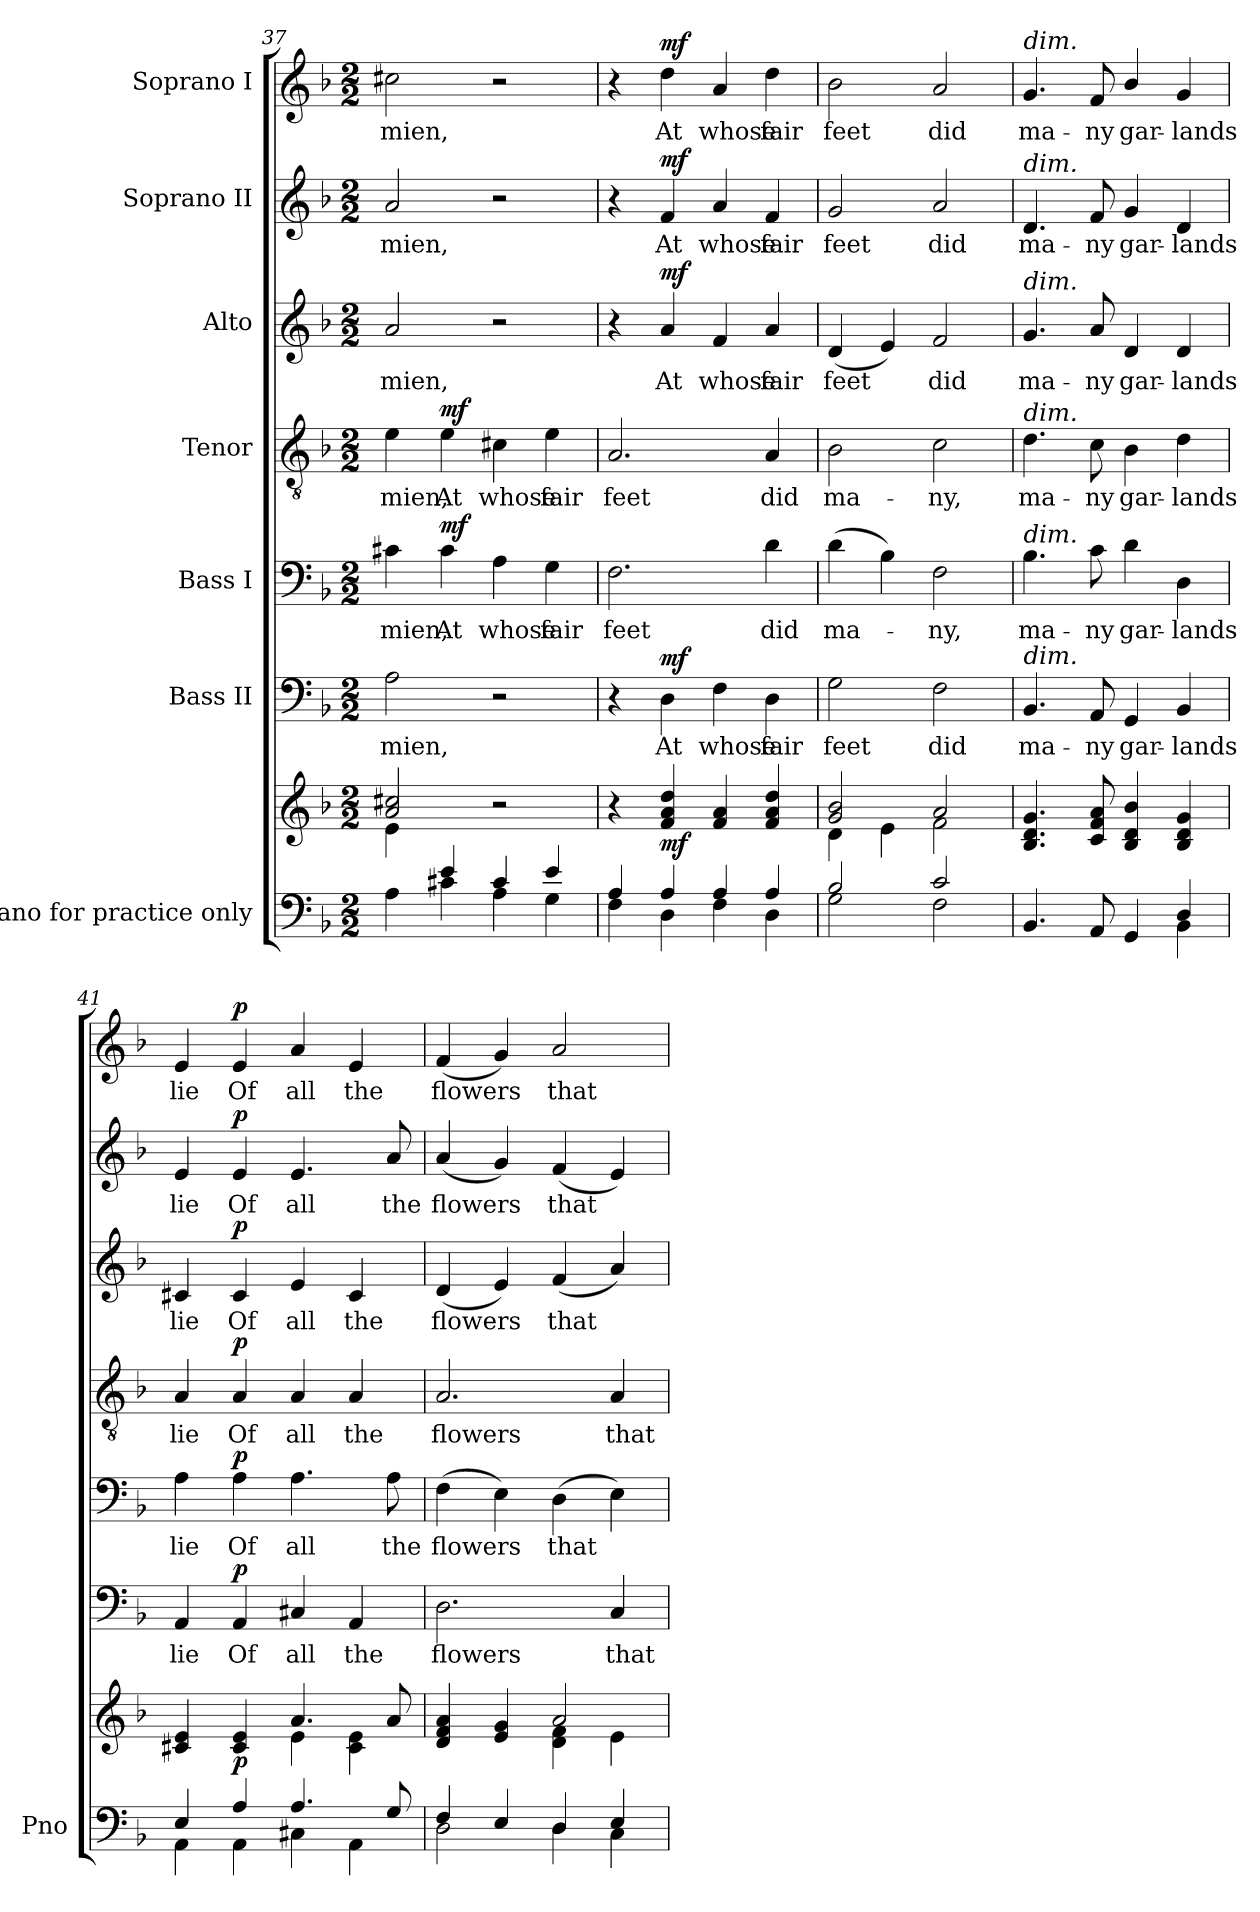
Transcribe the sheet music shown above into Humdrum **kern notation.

**kern	**kern	**dynam	**kern	**text	**dynam	**kern	**text	**dynam	**kern	**text	**dynam	**kern	**text	**dynam	**kern	**text	**dynam	**kern	**text	**dynam
*part7	*part7	*part7	*part6	*part6	*part6	*part5	*part5	*part5	*part4	*part4	*part4	*part3	*part3	*part3	*part2	*part2	*part2	*part1	*part1	*part1
*staff8	*staff7	*staff7/8	*staff6	*staff6	*staff6	*staff5	*staff5	*staff5	*staff4	*staff4	*staff4	*staff3	*staff3	*staff3	*staff2	*staff2	*staff2	*staff1	*staff1	*staff1
*I"Piano for practice only	*	*	*I"Bass II	*	*	*I"Bass I	*	*	*I"Tenor	*	*	*I"Alto	*	*	*I"Soprano II	*	*	*I"Soprano I	*	*
*I'Pno	*	*	*	*	*	*	*	*	*	*	*	*	*	*	*	*	*	*	*	*
*clefF4	*clefG2	*	*clefF4	*	*	*clefF4	*	*	*clefGv2	*	*	*clefG2	*	*	*clefG2	*	*	*clefG2	*	*
*k[b-]	*k[b-]	*	*k[b-]	*	*	*k[b-]	*	*	*k[b-]	*	*	*k[b-]	*	*	*k[b-]	*	*	*k[b-]	*	*
*M2/2	*M2/2	*	*M2/2	*	*	*M2/2	*	*	*M2/2	*	*	*M2/2	*	*	*M2/2	*	*	*M2/2	*	*
=37	=37	=37	=37	=37	=37	=37	=37	=37	=37	=37	=37	=37	=37	=37	=37	=37	=37	=37	=37	=37
*^	*^	*	*	*	*	*	*	*	*	*	*	*	*	*	*	*	*	*	*	*
4A\	4ryy	2a/ 2cc#X/	4e\	.	2A\	mien,	.	4c#X\	mien,	.	4e\	mien,	.	2a/	mien,	.	2a/	mien,	.	2cc#X\	mien,	.
!	!	!	!	!	!	!	!	!	!	!LO:DY:a	!	!	!LO:DY:a	!	!	!	!	!	!	!	!	!
4e/	4c#X\	.	2.ryy	.	.	.	.	4c#\	At	mf	4e\	At	mf	.	.	.	.	.	.	.	.	.
4c#/	4A\	2r	.	.	2r	.	.	4A\	whose	.	4c#X\	whose	.	2r	.	.	2r	.	.	2r	.	.
4e/	4G\	.	.	.	.	.	.	4G\	fair	.	4e\	fair	.	.	.	.	.	.	.	.	.	.
*	*	*v	*v	*	*	*	*	*	*	*	*	*	*	*	*	*	*	*	*	*	*	*
=38	=38	=38	=38	=38	=38	=38	=38	=38	=38	=38	=38	=38	=38	=38	=38	=38	=38	=38	=38	=38	=38
*	*^	*	*	*	*	*	*	*	*	*	*	*	*	*	*	*	*	*	*	*	*
4A/	4F\	4ryy	4r	.	4r	.	.	2.F\	feet	.	2.A/	feet	.	4r	.	.	4r	.	.	4r	.	.
!	!	!	!	!LO:DY:b	!	!	!LO:DY:a	!	!	!	!	!	!	!	!	!LO:DY:a	!	!	!LO:DY:a	!	!	!LO:DY:a
4A/	2.ryy	4D\	4f/ 4a/ 4dd/	mf	4D\	At	mf	.	.	.	.	.	.	4a/	At	mf	4f/	At	mf	4dd\	At	mf
4A/	.	4F\	4f/ 4a/	.	4F\	whose	.	.	.	.	.	.	.	4f/	whose	.	4a/	whose	.	4a/	whose	.
4A/	.	4D\	4f/ 4a/ 4dd/	.	4D\	fair	.	4d\	did	.	4A/	did	.	4a/	fair	.	4f/	fair	.	4dd\	fair	.
*	*v	*v	*	*	*	*	*	*	*	*	*	*	*	*	*	*	*	*	*	*	*	*
=39	=39	=39	=39	=39	=39	=39	=39	=39	=39	=39	=39	=39	=39	=39	=39	=39	=39	=39	=39	=39	=39
*	*	*^	*	*	*	*	*	*	*	*	*	*	*	*	*	*	*	*	*	*	*
2B-/	2G\	2g/ 2b-/	4d\	.	2G\	feet	.	(4d\	ma-	.	2B-\	ma-	.	(4d/	feet	.	2g/	feet	.	2b-\	feet	.
.	.	.	4e\	.	.	.	.	4B-\)	.	.	.	.	.	4e/)	.	.	.	.	.	.	.	.
2c/	2F\	2a/	2f\	.	2F\	did	.	2F\	-ny,	.	2c\	-ny,	.	2f/	did	.	2a/	did	.	2a/	did	.
=40	=40	=40	=40	=40	=40	=40	=40	=40	=40	=40	=40	=40	=40	=40	=40	=40	=40	=40	=40	=40	=40	=40
!	!	!	!	!	!	!	!	!	!	!	!	!	!	!	!	!	!	!	!	!LO:TX:a:i:t=dim.	!	!
!	!	!	!	!	!	!	!	!	!	!	!	!	!	!	!	!	!LO:TX:a:i:t=dim.	!	!	!	!	!
!	!	!	!	!	!	!	!	!	!	!	!	!	!	!LO:TX:a:i:t=dim.	!	!	!	!	!	!	!	!
!	!	!	!	!	!	!	!	!	!	!	!LO:TX:a:i:t=dim.	!	!	!	!	!	!	!	!	!	!	!
!	!	!	!	!	!	!	!	!LO:TX:a:i:t=dim.	!	!	!	!	!	!	!	!	!	!	!	!	!	!
!	!	!	!	!	!LO:TX:a:i:t=dim.	!	!	!	!	!	!	!	!	!	!	!	!	!	!	!	!	!
!	!	!LO:TX:b:i:t=dim.	!	!	!	!	!	!	!	!	!	!	!	!	!	!	!	!	!	!	!	!
*	*	*v	*v	*	*	*	*	*	*	*	*	*	*	*	*	*	*	*	*	*	*	*
4.BB-/	2.ryy	4.B-/ 4.d/ 4.g/	.	4.BB-/	ma-	.	4.B-\	ma-	.	4.d\	ma-	.	4.g/	ma-	.	4.d/	ma-	.	4.g/	ma-	.
8AA/	.	8c/ 8f/ 8a/	.	8AA/	-ny	.	8c\	-ny	.	8c\	-ny	.	8a/	-ny	.	8f/	-ny	.	8f/	-ny	.
4GG/	.	4B-/ 4d/ 4b-/	.	4GG/	gar-	.	4d\	gar-	.	4B-\	gar-	.	4d/	gar-	.	4g/	gar-	.	4b-/	gar-	.
4D/	4BB-\	4B-/ 4d/ 4g/	.	4BB-/	-lands	.	4D\	-lands	.	4d\	-lands	.	4d/	-lands	.	4d/	-lands	.	4g/	-lands	.
=41	=41	=41	=41	=41	=41	=41	=41	=41	=41	=41	=41	=41	=41	=41	=41	=41	=41	=41	=41	=41	=41
*	*	*^	*	*	*	*	*	*	*	*	*	*	*	*	*	*	*	*	*	*	*
4E/	4AA\	4c#X/ 4e/	2ryy	.	4AA/	lie	.	4A\	lie	.	4A/	lie	.	4c#X/	lie	.	4e/	lie	.	4e/	lie	.
!	!	!	!	!LO:DY:b	!	!	!LO:DY:a	!	!	!LO:DY:a	!	!	!LO:DY:a	!	!	!LO:DY:a	!	!	!LO:DY:a	!	!	!LO:DY:a
4A/	4AA\	4c#/ 4e/	.	p	4AA/	Of	p	4A\	Of	p	4A/	Of	p	4c#/	Of	p	4e/	Of	p	4e/	Of	p
4.A/	4C#X\	4.a/	4e\	.	4C#X/	all	.	4.A\	all	.	4A/	all	.	4e/	all	.	4.e/	all	.	4a/	all	.
.	4AA\	.	4c#\ 4e\	.	4AA/	the	.	.	.	.	4A/	the	.	4c#/	the	.	.	.	.	4e/	the	.
8G/	.	8a/	.	.	.	.	.	8A\	the	.	.	.	.	.	.	.	8a/	the	.	.	.	.
=42	=42	=42	=42	=42	=42	=42	=42	=42	=42	=42	=42	=42	=42	=42	=42	=42	=42	=42	=42	=42	=42	=42
*	*^	*	*	*	*	*	*	*	*	*	*	*	*	*	*	*	*	*	*	*	*	*
4F/	2.ryy	2D\	4d/ 4f/ 4a/	2ryy	.	2.D\	flowers	.	(4F\	flowers	.	2.A/	flowers	.	(4d/	flowers	.	(4a/	flowers	.	(4f/	flowers	.
4E/	.	.	4e/ 4g/	.	.	.	.	.	4E\)	.	.	.	.	.	4e/)	.	.	4g/)	.	.	4g/)	.	.
4D/	.	4D\	2a/	4d\ 4f\	.	.	.	.	(4D\	that	.	.	.	.	(4f/	that	.	(4f/	that	.	2a/	that	.
4E/	4C\	4ryy	.	4e\	.	4C/	that	.	4E\)	.	.	4A/	that	.	4a/)	.	.	4e/)	.	.	.	.	.
*v	*v	*v	*	*	*	*	*	*	*	*	*	*	*	*	*	*	*	*	*	*	*	*	*
*	*v	*v	*	*	*	*	*	*	*	*	*	*	*	*	*	*	*	*	*	*	*
=	=	=	=	=	=	=	=	=	=	=	=	=	=	=	=	=	=	=	=	=
*-	*-	*-	*-	*-	*-	*-	*-	*-	*-	*-	*-	*-	*-	*-	*-	*-	*-	*-	*-	*-
